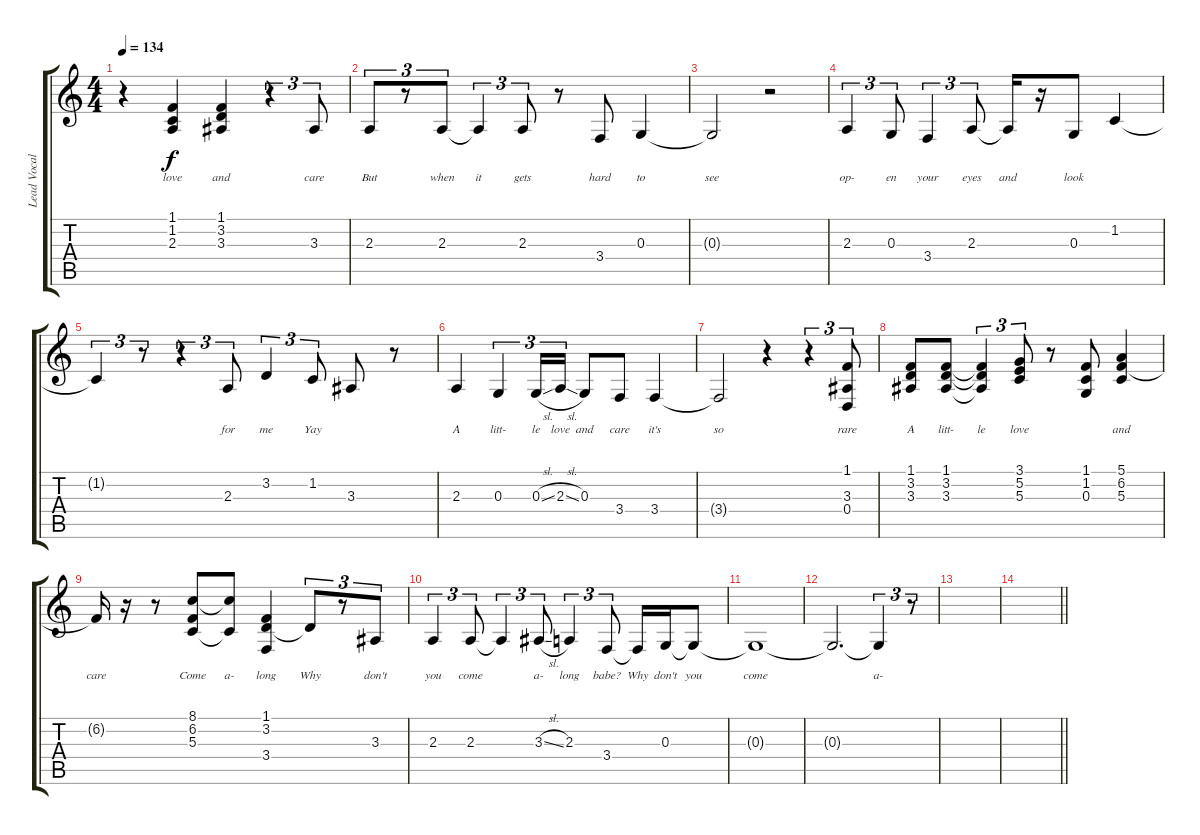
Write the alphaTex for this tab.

\track ("Lead Vocals" "Lead Vocal") {instrument voiceoohs}
\staff {score tabs}
\tuning (E4 B3 G3 D3 A2 E2) {hide}
\ts (4 4)
\tempo 134
\clef g2
\ks c
r.4{dy f} (1.1 1.2 2.3).4{lyrics (0 "love") lyrics (1 "") lyrics (2 "") lyrics (3 "") lyrics (4 "")} (1.1 3.2 3.3).4{lyrics (0 "and") lyrics (1 "") lyrics (2 "") lyrics (3 "") lyrics (4 "")} r.4{tu (3 2)} 3.3.8{tu (3 2) lyrics (0 "care") lyrics (1 "") lyrics (2 "") lyrics (3 "") lyrics (4 "")} |
2.3.8{tu (3 2) lyrics (0 "But") lyrics (1 "") lyrics (2 "") lyrics (3 "") lyrics (4 "")} r.8{tu (3 2)} 2.3.8{tu (3 2) lyrics (0 "when") lyrics (1 "") lyrics (2 "") lyrics (3 "") lyrics (4 "")} 2.3{t}.4{tu (3 2) lyrics (0 "it") lyrics (1 "") lyrics (2 "") lyrics (3 "") lyrics (4 "")} 2.3.8{tu (3 2) lyrics (0 "gets") lyrics (1 "") lyrics (2 "") lyrics (3 "") lyrics (4 "")} r.8 3.4.8{lyrics (0 "hard") lyrics (1 "") lyrics (2 "") lyrics (3 "") lyrics (4 "")} 0.3.4{lyrics (0 "to") lyrics (1 "") lyrics (2 "") lyrics (3 "") lyrics (4 "")} |
0.3{t}.2{lyrics (0 "see") lyrics (1 "") lyrics (2 "") lyrics (3 "") lyrics (4 "")} r.2 |
2.3.4{tu (3 2) lyrics (0 "op-") lyrics (1 "") lyrics (2 "") lyrics (3 "") lyrics (4 "")} 0.3.8{tu (3 2) lyrics (0 "en") lyrics (1 "") lyrics (2 "") lyrics (3 "") lyrics (4 "")} 3.4.4{tu (3 2) lyrics (0 "your") lyrics (1 "") lyrics (2 "") lyrics (3 "") lyrics (4 "")} 2.3.8{tu (3 2) lyrics (0 "eyes") lyrics (1 "") lyrics (2 "") lyrics (3 "") lyrics (4 "")} 2.3{t}.16{lyrics (0 "and") lyrics (1 "") lyrics (2 "") lyrics (3 "") lyrics (4 "")} r.16 0.3.8{lyrics (0 "look") lyrics (1 "") lyrics (2 "") lyrics (3 "") lyrics (4 "")} 1.2.4{lyrics (0 "") lyrics (1 "") lyrics (2 "") lyrics (3 "") lyrics (4 "")} |
1.2{t}.4{tu (3 2) lyrics (0 "") lyrics (1 "") lyrics (2 "") lyrics (3 "") lyrics (4 "")} r.8{tu (3 2)} r.4{tu (3 2)} 2.3.8{tu (3 2) lyrics (0 "for") lyrics (1 "") lyrics (2 "") lyrics (3 "") lyrics (4 "")} 3.2.4{tu (3 2) lyrics (0 "me") lyrics (1 "") lyrics (2 "") lyrics (3 "") lyrics (4 "")} 1.2.8{tu (3 2) lyrics (0 "Yay") lyrics (1 "") lyrics (2 "") lyrics (3 "") lyrics (4 "")} 3.3.8{lyrics (0 "") lyrics (1 "") lyrics (2 "") lyrics (3 "") lyrics (4 "")} r.8 |
2.3.4{lyrics (0 "A") lyrics (1 "") lyrics (2 "") lyrics (3 "") lyrics (4 "")} 0.3.4{tu (3 2) lyrics (0 "litt-") lyrics (1 "") lyrics (2 "") lyrics (3 "") lyrics (4 "")} 0.3{sl}.16{tu (3 2) lyrics (0 "le") lyrics (1 "") lyrics (2 "") lyrics (3 "") lyrics (4 "")} 2.3{sl}.16{tu (3 2) lyrics (0 "love") lyrics (1 "") lyrics (2 "") lyrics (3 "") lyrics (4 "")} 0.3.8{lyrics (0 "and") lyrics (1 "") lyrics (2 "") lyrics (3 "") lyrics (4 "")} 3.4.8{lyrics (0 "care") lyrics (1 "") lyrics (2 "") lyrics (3 "") lyrics (4 "")} 3.4.4{lyrics (0 "it's") lyrics (1 "") lyrics (2 "") lyrics (3 "") lyrics (4 "")} |
3.4{t}.2{lyrics (0 "so") lyrics (1 "") lyrics (2 "") lyrics (3 "") lyrics (4 "")} r.4 r.4{tu (3 2)} (1.1 3.3 0.4).8{tu (3 2) lyrics (0 "rare") lyrics (1 "") lyrics (2 "") lyrics (3 "") lyrics (4 "")} |
(1.1 3.2 3.3).8{lyrics (0 "A") lyrics (1 "") lyrics (2 "") lyrics (3 "") lyrics (4 "")} (1.1 3.2 3.3).8{lyrics (0 "litt-") lyrics (1 "") lyrics (2 "") lyrics (3 "") lyrics (4 "")} (1.1{t} 3.2{t} 3.3{t}).4{tu (3 2) lyrics (0 "le") lyrics (1 "") lyrics (2 "") lyrics (3 "") lyrics (4 "")} (3.1 5.2 5.3).8{tu (3 2) lyrics (0 "love") lyrics (1 "") lyrics (2 "") lyrics (3 "") lyrics (4 "")} r.8 (1.1 1.2 0.3).8{lyrics (0 "") lyrics (1 "") lyrics (2 "") lyrics (3 "") lyrics (4 "")} (5.1 6.2 5.3).4{lyrics (0 "and") lyrics (1 "") lyrics (2 "") lyrics (3 "") lyrics (4 "")} |
6.2{t}.16{lyrics (0 "care") lyrics (1 "") lyrics (2 "") lyrics (3 "") lyrics (4 "")} r.16 r.8 (8.1 6.2 5.3).8{lyrics (0 "Come") lyrics (1 "") lyrics (2 "") lyrics (3 "") lyrics (4 "")} (8.1{t} 5.3{t}).8{lyrics (0 "a-") lyrics (1 "") lyrics (2 "") lyrics (3 "") lyrics (4 "")} (1.1 3.2 3.4).4{lyrics (0 "long") lyrics (1 "") lyrics (2 "") lyrics (3 "") lyrics (4 "")} 3.2{t}.8{tu (3 2) lyrics (0 "Why") lyrics (1 "") lyrics (2 "") lyrics (3 "") lyrics (4 "")} r.8{tu (3 2)} 3.3.8{tu (3 2) lyrics (0 "don't") lyrics (1 "") lyrics (2 "") lyrics (3 "") lyrics (4 "")} |
2.3.4{tu (3 2) lyrics (0 "you") lyrics (1 "") lyrics (2 "") lyrics (3 "") lyrics (4 "")} 2.3.8{tu (3 2) lyrics (0 "come") lyrics (1 "") lyrics (2 "") lyrics (3 "") lyrics (4 "")} 2.3{t}.4{tu (3 2) lyrics (0 "") lyrics (1 "") lyrics (2 "") lyrics (3 "") lyrics (4 "")} 3.3{sl}.8{tu (3 2) lyrics (0 "a-") lyrics (1 "") lyrics (2 "") lyrics (3 "") lyrics (4 "")} 2.3.4{tu (3 2) lyrics (0 "long") lyrics (1 "") lyrics (2 "") lyrics (3 "") lyrics (4 "")} 3.4.8{tu (3 2) lyrics (0 "babe?") lyrics (1 "") lyrics (2 "") lyrics (3 "") lyrics (4 "")} 3.4{t}.16{lyrics (0 "Why") lyrics (1 "") lyrics (2 "") lyrics (3 "") lyrics (4 "")} 0.3.16{lyrics (0 "don't") lyrics (1 "") lyrics (2 "") lyrics (3 "") lyrics (4 "")} 0.3{t}.8{lyrics (0 "you") lyrics (1 "") lyrics (2 "") lyrics (3 "") lyrics (4 "")} |
0.3{t}.1{lyrics (0 "come") lyrics (1 "") lyrics (2 "") lyrics (3 "") lyrics (4 "")} |
0.3{t}.2{d lyrics (0 "") lyrics (1 "") lyrics (2 "") lyrics (3 "") lyrics (4 "")} 0.3{t}.4{tu (3 2) lyrics (0 "a-") lyrics (1 "") lyrics (2 "") lyrics (3 "") lyrics (4 "")} r.8{tu (3 2)} |
|
\barLineRight lightlight
